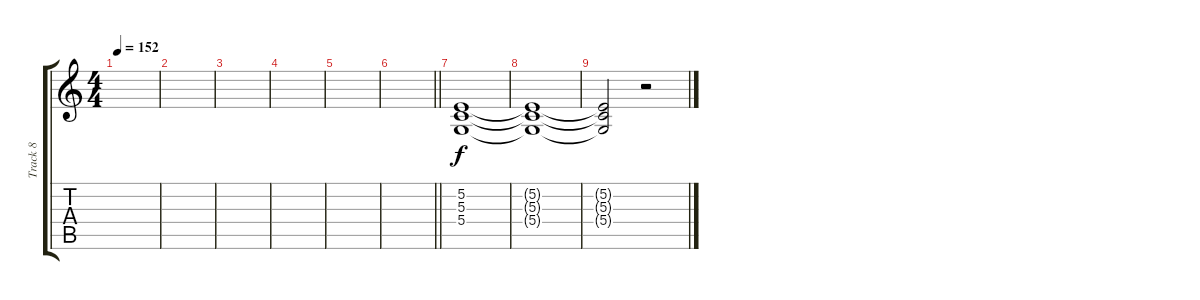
\track ("Track 8" "Track 8") {instrument harpsichord}
\staff {score tabs}
\tuning (E4 B3 G3 D3 A2 E2) {hide}
\ts (4 4)
\tempo 152
\clef g2
\ks c
|
|
|
|
|
\barLineRight lightlight
|
(5.2 5.3 5.4).1{instrument lead8bassandlead} |
(5.2{t} 5.3{t} 5.4{t}).1 |
(5.2{t} 5.3{t} 5.4{t}).2 r.2
